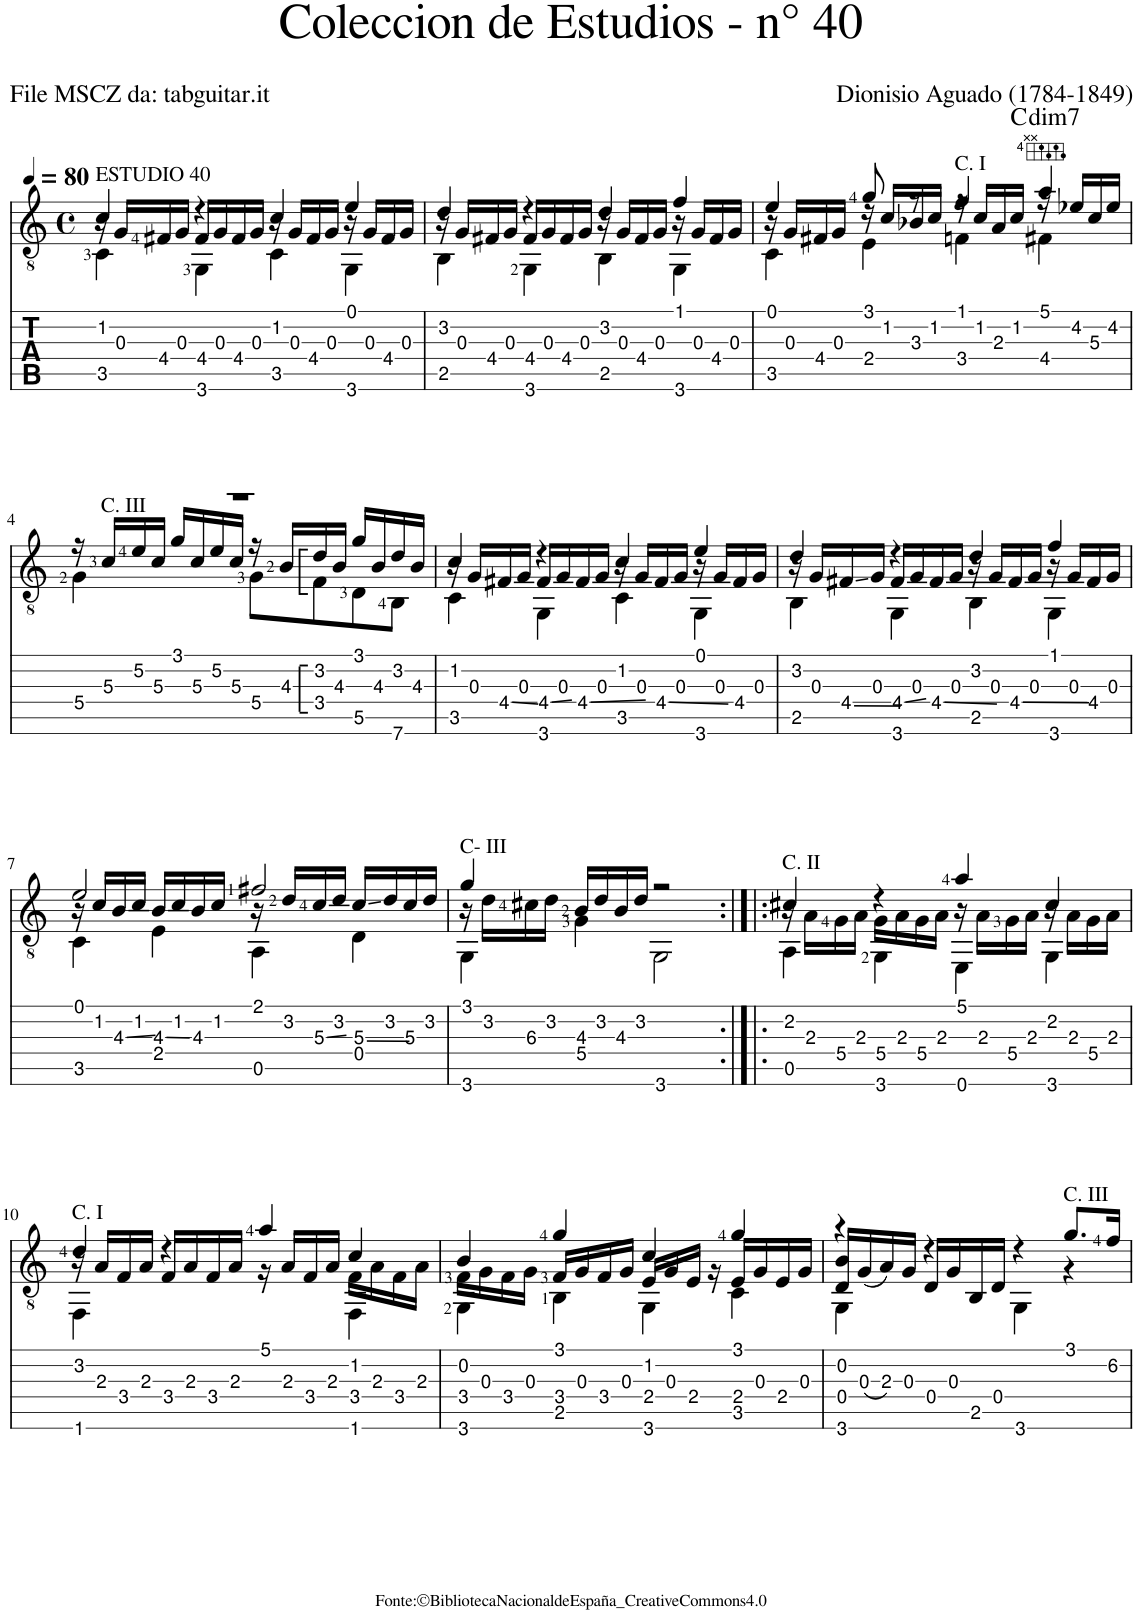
**kern	**kern	**harte
*part1	*part1	*part1
*staff2	*staff1	*
*I"Guitar	*	*
*I'Guit.	*	*
*stria6	*	*
*	*clefGv2	*
*k[]	*k[]	*
*M4/4	*M4/4	*
*met(c)	*met(c)	*
*MM80	*MM80	*
=1	=1	=1
*^	*^	*
*	*^	*	*^	*
!	!	!	!LO:TX:a:t=ESTUDIO 40	!	!	!
4c	16r	4C	4c/	16r	4C\	.
.	16GLL	.	.	16G/LL	.	.
.	16F#	.	.	16F#X/	.	.
.	16GJJ	.	.	16G/JJ	.	.
4r	16F#LL	4GG	4r	16F#/LL	4GG\	.
.	16GJ	.	.	16G/	.	.
.	16F#L	.	.	16F#/	.	.
.	16GJJ	.	.	16G/JJ	.	.
4c	16r	4C	4c/	16r	4C\	.
.	16GLL	.	.	16G/LL	.	.
.	16F#	.	.	16F#/	.	.
.	16GJJ	.	.	16G/JJ	.	.
4e	16r	4GG	4e/	16r	4GG\	.
.	16GLL	.	.	16G/LL	.	.
.	16F#	.	.	16F#/	.	.
.	16GJJ	.	.	16G/JJ	.	.
=2	=2	=2	=2	=2	=2	=2
4d	16r	4BB	4d/	16r	4BB\	.
.	16GLL	.	.	16G/LL	.	.
.	16F#	.	.	16F#X/	.	.
.	16GJJ	.	.	16G/JJ	.	.
4r	16F#LL	4GG	4r	16F#/LL	4GG\	.
.	16GJ	.	.	16G/	.	.
.	16F#L	.	.	16F#/	.	.
.	16GJJ	.	.	16G/JJ	.	.
4d	16r	4BB	4d/	16r	4BB\	.
.	16GLL	.	.	16G/LL	.	.
.	16F#	.	.	16F#/	.	.
.	16GJJ	.	.	16G/JJ	.	.
4f	16r	4GG	4f/	16r	4GG\	.
.	16GLL	.	.	16G/LL	.	.
.	16F#	.	.	16F#/	.	.
.	16GJJ	.	.	16G/JJ	.	.
=3	=3	=3	=3	=3	=3	=3
4e	16r	4C	4e/	16r	4C\	.
.	16GLL	.	.	16G/LL	.	.
.	16F#	.	.	16F#X/	.	.
.	16GJJ	.	.	16G/JJ	.	.
8g	16r	4E	8g/	16r	4E\	.
.	16cLL	.	.	16c/LL	.	.
8r	16B-	.	8r	16B-X/	.	.
.	16cJJ	.	.	16c/JJ	.	.
!	!	!	!LO:TX:a:t=C. I	!	!	!
4f	16r	4F	4f/	16r	4Fn\	.
.	16cLL	.	.	16c/LL	.	.
.	16A	.	.	16A/	.	.
.	16cJJ	.	.	16c/JJ	.	.
!	!	!	!	!	!	!LO:H:kt=dim7
4a	16r	4F#	4a/	16r	4F#X\	C:dim7
.	16e-LL	.	.	16e-X/LL	.	.
.	16c	.	.	16c/	.	.
.	16e-JJ	.	.	16e-/JJ	.	.
!!LO:LB:g=z	!!	!!
=4	=4	=4	=4	=4	=4	=4
1r	16r	4G	1r	16r	4G\	.
!	!	!	!	!LO:TX:a:t=C. III	!	!
.	16cLL	.	.	16c/LL	.	.
.	16e	.	.	16e/	.	.
.	16cJJ	.	.	16c/JJ	.	.
.	16gLL	4ryy	.	16g/LL	4ryy	.
.	16cJ	.	.	16c/	.	.
.	16eL	.	.	16e/	.	.
.	16cJJ	.	.	16c/JJ	.	.
.	16r	8GL	.	16r	8G\L	.
.	16BLL	.	.	16B/LL	.	.
.	16d:	8FJ	.	16d:/	8F\	.
.	16BJJ	.	.	16B/JJ	.	.
.	16gLL	8DL	.	16g/LL	8D\	.
.	16BJ	.	.	16B/	.	.
.	16dL	8BBJ	.	16d/	8BB\J	.
.	16BJJ	.	.	16B/JJ	.	.
=5	=5	=5	=5	=5	=5	=5
4c	16r	4C	4c/	16r	4C\	.
.	16GLL	.	.	16G/LL	.	.
.	16F#	.	.	16F#X/	.	.
.	16GJJ	.	.	16G/JJ	.	.
4r	16F#LL	4GG	4r	16F#/LL	4GG\	.
.	16GJ	.	.	16G/	.	.
.	16F#L	.	.	16F#/	.	.
.	16GJJ	.	.	16G/JJ	.	.
4c	16r	4C	4c/	16r	4C\	.
.	16GLL	.	.	16G/LL	.	.
.	16F#	.	.	16F#/	.	.
.	16GJJ	.	.	16G/JJ	.	.
4e	16r	4GG	4e/	16r	4GG\	.
.	16GLL	.	.	16G/LL	.	.
.	16F#	.	.	16F#/	.	.
.	16GJJ	.	.	16G/JJ	.	.
=6	=6	=6	=6	=6	=6	=6
4d	16r	4BB	4d/	16r	4BB\	.
.	16GLL	.	.	16G/LL	.	.
.	16F#	.	.	16F#X/	.	.
.	16GJJ	.	.	16G/JJ	.	.
4r	16F#LL	4GG	4r	16F#/LL	4GG\	.
.	16GJ	.	.	16G/	.	.
.	16F#L	.	.	16F#/	.	.
.	16GJJ	.	.	16G/JJ	.	.
4d	16r	4BB	4d/	16r	4BB\	.
.	16GLL	.	.	16G/LL	.	.
.	16F#	.	.	16F#/	.	.
.	16GJJ	.	.	16G/JJ	.	.
4f	16r	4GG	4f/	16r	4GG\	.
.	16GLL	.	.	16G/LL	.	.
.	16F#	.	.	16F#/	.	.
.	16GJJ	.	.	16G/JJ	.	.
!!LO:LB:g=z	!!	!!
=7	=7	=7	=7	=7	=7	=7
2e	16r	4C	2e/	16r	4C\	.
.	16cLL	.	.	16c/LL	.	.
.	16B	.	.	16B/	.	.
.	16cJJ	.	.	16c/JJ	.	.
.	16BLL	4E	.	16B/LL	4E\	.
.	16cJ	.	.	16c/	.	.
.	16BL	.	.	16B/	.	.
.	16cJJ	.	.	16c/JJ	.	.
2f#	16r	4AA	2f#X/	16r	4AA\	.
.	16dLL	.	.	16d/LL	.	.
.	16c	.	.	16c/	.	.
.	16dJJ	.	.	16d/JJ	.	.
.	16cLL	4D	.	16c/LL	4D\	.
.	16dJ	.	.	16d/	.	.
.	16cL	.	.	16c/	.	.
.	16dJJ	.	.	16d/JJ	.	.
=8	=8	=8	=8	=8	=8	=8
!	!	!	!LO:TX:a:t=C- III	!	!	!
4g	16r	4GG	4g/	16r	4GG\	.
.	16dLL	.	.	16d\LL	.	.
.	16c#	.	.	16c#X\	.	.
.	16dJJ	.	.	16d\JJ	.	.
16BLL	4G	4ryy	16B/LL	4G\	4ryy	.
16dJ	.	.	16d/	.	.	.
16BL	.	.	16B/	.	.	.
16dJJ	.	.	16d/JJ	.	.	.
2r	2ryy	2GG	2r	2ryy	2GG\	.
=9:|!|:	=9:|!|:	=9:|!|:	=9:|!|:	=9:|!|:	=9:|!|:	=9:|!|:
!	!	!	!LO:TX:a:t=C. II	!	!	!
4c#	16r	4AA	4c#X/	16r	4AA\	.
.	16ALL	.	.	16A\LL	.	.
.	16G	.	.	16G\	.	.
.	16AJJ	.	.	16A\JJ	.	.
4r	16GLL	4GG	4r	16G\LL	4GG\	.
.	16AJ	.	.	16A\	.	.
.	16GL	.	.	16G\	.	.
.	16AJJ	.	.	16A\JJ	.	.
4a	16r	4EE	4a/	16r	4EE\	.
.	16ALL	.	.	16A\LL	.	.
.	16G	.	.	16G\	.	.
.	16AJJ	.	.	16A\JJ	.	.
4c#	16r	4GG	4c#/	16r	4GG\	.
.	16ALL	.	.	16A\LL	.	.
.	16G	.	.	16G\	.	.
.	16AJJ	.	.	16A\JJ	.	.
!!LO:LB:g=z	!!	!!
=10	=10	=10	=10	=10	=10	=10
!	!	!	!LO:TX:a:t=C. I	!	!	!
4d	16r	4FF	4d/	16r	4FF\	.
.	16ALL	.	.	16A/LL	.	.
.	16F	.	.	16F/	.	.
.	16AJJ	.	.	16A/JJ	.	.
4r	16FLL	2ryy	4r	16F/LL	2ryy	.
.	16AJ	.	.	16A/	.	.
.	16FL	.	.	16F/	.	.
.	16AJJ	.	.	16A/JJ	.	.
4a	16r	.	4a/	16r	.	.
.	16ALL	.	.	16A/LL	.	.
.	16F	.	.	16F/	.	.
.	16AJJ	.	.	16A/JJ	.	.
4c	16FLL	4FF	4c/	16F\LL	4FF\	.
.	16AJ	.	.	16A\	.	.
.	16FL	.	.	16F\	.	.
.	16AJJ	.	.	16A\JJ	.	.
=11	=11	=11	=11	=11	=11	=11
4B	16FLL	4GG	4B/	16F\LL	4GG\	.
.	16GJ	.	.	16G\	.	.
.	16FL	.	.	16F\	.	.
.	16GJJ	.	.	16G\JJ	.	.
4g	16FLL	4BB	4g/	16F/LL	4BB\	.
.	16GJ	.	.	16G/	.	.
.	16FL	.	.	16F/	.	.
.	16GJJ	.	.	16G/JJ	.	.
4c	16ELL	4GG	4c/	16E/LL	4GG\	.
.	16G	.	.	16G/	.	.
.	16EJJ	.	.	16E/JJ	.	.
.	16r	.	.	16r	.	.
4g	16ELL	4C	4g/	16E/LL	4C\	.
.	16GJ	.	.	16G/	.	.
.	16EL	.	.	16E/	.	.
.	16GJJ	.	.	16G/JJ	.	.
=12	=12	=12	=12	=12	=12	=12
4r	16D\ 16B\LL	4GG	4r	16D/ 16B/LL	4GG\	.
.	16GJ	.	.	(16G/	.	.
.	16AL	.	.	16A/)	.	.
.	16GJJ	.	.	16G/JJ	.	.
4r	16DLL	2.ryy	4r	16D/LL	2.ryy	.
.	16GJ	.	.	16G/	.	.
.	16BBL	.	.	16BB/	.	.
.	16DJJ	.	.	16D/JJ	.	.
4r	4GG	.	4r	4GG\	.	.
!	!	!	!LO:TX:a:t=C. III	!	!	!
8.gL	4r	.	8.g/L	4r	.	.
16fJk	.	.	16f/Jk	.	.	.
*v	*v	*v	*	*	*	*
*	*v	*v	*v	*
=	=	=
*-	*-	*-
